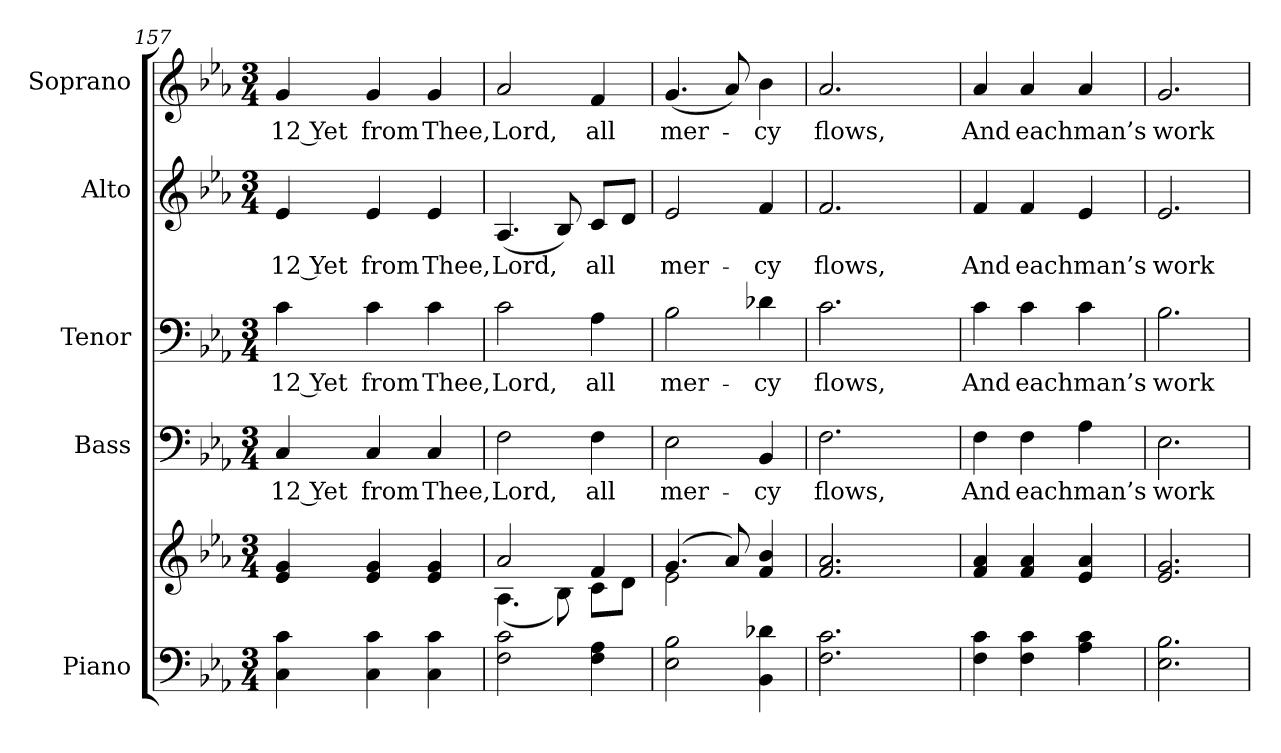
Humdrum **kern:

**kern	**kern	**kern	**text	**kern	**text	**kern	**text	**kern	**text
*part5	*part5	*part4	*part4	*part3	*part3	*part2	*part2	*part1	*part1
*staff6	*staff5	*staff4	*staff4	*staff3	*staff3	*staff2	*staff2	*staff1	*staff1
*I"Piano	*	*I"Bass	*	*I"Tenor	*	*I"Alto	*	*I"Soprano	*
*I'Pno.	*	*I'B.	*	*I'T.	*	*I'A.	*	*I'S.	*
!!LO:PB:g=z
*clefF4	*clefG2	*clefF4	*	*clefF4	*	*clefG2	*	*clefG2	*
*k[b-e-a-]	*k[b-e-a-]	*k[b-e-a-]	*	*k[b-e-a-]	*	*k[b-e-a-]	*	*k[b-e-a-]	*
*E-:	*E-:	*E-:	*	*E-:	*	*E-:	*	*E-:	*
*M3/4	*M3/4	*M3/4	*	*M3/4	*	*M3/4	*	*M3/4	*
=157	=157	=157	=157	=157	=157	=157	=157	=157	=157
*	*^	*	*	*	*	*	*	*	*
!	!	!	!	!LO:LY:b:color=#000000	!	!	!	!	!	!
!	!	!	!	!	!	!LO:LY:b:color=#000000	!	!	!	!
!	!	!	!	!	!	!	!	!LO:LY:b:color=#000000	!	!
!	!	!	!	!	!	!	!	!	!	!LO:LY:b:color=#000000
4Ci\ 4ci	4e-i/ 4gi	4ryy	4Ci/	12 Yet	4ci\	12 Yet	4e-i/	12 Yet	4gi/	12 Yet
!	!	!	!	!LO:LY:b:color=#000000	!	!	!	!	!	!
!	!	!	!	!	!	!LO:LY:b:color=#000000	!	!	!	!
!	!	!	!	!	!	!	!	!LO:LY:b:color=#000000	!	!
!	!	!	!	!	!	!	!	!	!	!LO:LY:b:color=#000000
4Ci\ 4ci	4e-i/ 4gi	4ryy	4Ci/	from	4ci\	from	4e-i/	from	4gi/	from
!	!	!	!	!LO:LY:b:color=#000000	!	!	!	!	!	!
!	!	!	!	!	!	!LO:LY:b:color=#000000	!	!	!	!
!	!	!	!	!	!	!	!	!LO:LY:b:color=#000000	!	!
!	!	!	!	!	!	!	!	!	!	!LO:LY:b:color=#000000
4Ci\ 4ci	4e-i/ 4gi	4ryy	4Ci/	Thee,	4ci\	Thee,	4e-i/	Thee,	4gi/	Thee,
=158	=158	=158	=158	=158	=158	=158	=158	=158	=158	=158
!	!	!	!	!LO:LY:b:color=#000000	!	!	!	!	!	!
!	!	!	!	!	!	!LO:LY:b:color=#000000	!	!	!	!
!	!	!	!	!	!	!	!	!LO:LY:b:color=#000000	!	!
!	!	!	!	!	!	!	!	!	!	!LO:LY:b:color=#000000
2Fi\ 2ci	2a-i/	(4.A-i\	2Fi\	Lord,	2ci\	Lord,	(4.A-i/	Lord,	2a-i/	Lord,
.	.	8B-i\)	.	.	.	.	8B-i/)	.	.	.
!	!	!	!	!LO:LY:b:color=#000000	!	!	!	!	!	!
!	!	!	!	!	!	!LO:LY:b:color=#000000	!	!	!	!
!	!	!	!	!	!	!	!	!LO:LY:b:color=#000000	!	!
!	!	!	!	!	!	!	!	!	!	!LO:LY:b:color=#000000
4Fi\ 4A-i	4fi/	8ci\L	4Fi\	all	4A-i\	all	8ci/L	all	4fi/	all
.	.	8di\J	.	.	.	.	8di/J	.	.	.
=159	=159	=159	=159	=159	=159	=159	=159	=159	=159	=159
!	!	!	!	!LO:LY:b:color=#000000	!	!	!	!	!	!
!	!	!	!	!	!	!LO:LY:b:color=#000000	!	!	!	!
!	!	!	!	!	!	!	!	!LO:LY:b:color=#000000	!	!
!	!	!	!	!	!	!	!	!	!	!LO:LY:b:color=#000000
2E-i\ 2B-i	(4.gi/	2e-i\	2E-i\	mer-	2B-i\	mer-	2e-i/	mer-	(4.gi/	mer-
.	8a-i/)	.	.	.	.	.	.	.	8a-i/)	.
!	!	!	!	!LO:LY:b:color=#000000	!	!	!	!	!	!
!	!	!	!	!	!	!LO:LY:b:color=#000000	!	!	!	!
!	!	!	!	!	!	!	!	!LO:LY:b:color=#000000	!	!
!	!	!	!	!	!	!	!	!	!	!LO:LY:b:color=#000000
4BB-i\ 4d-Xi	4fi/ 4b-i	4ryy	4BB-i/	-cy	4d-Xi\	-cy	4fi/	-cy	4b-i\	-cy
=160	=160	=160	=160	=160	=160	=160	=160	=160	=160	=160
!	!	!	!	!LO:LY:b:color=#000000	!	!	!	!	!	!
!	!	!	!	!	!	!LO:LY:b:color=#000000	!	!	!	!
!	!	!	!	!	!	!	!	!LO:LY:b:color=#000000	!	!
!	!	!	!	!	!	!	!	!	!	!LO:LY:b:color=#000000
2.Fi\ 2.ci	2.fi/ 2.a-i	4ryy	2.Fi\	flows,	2.ci\	flows,	2.fi/	flows,	2.a-i/	flows,
.	.	4ryy	.	.	.	.	.	.	.	.
.	.	4ryy	.	.	.	.	.	.	.	.
=161	=161	=161	=161	=161	=161	=161	=161	=161	=161	=161
!	!	!	!	!LO:LY:b:color=#000000	!	!	!	!	!	!
!	!	!	!	!	!	!LO:LY:b:color=#000000	!	!	!	!
!	!	!	!	!	!	!	!	!LO:LY:b:color=#000000	!	!
!	!	!	!	!	!	!	!	!	!	!LO:LY:b:color=#000000
4Fi\ 4ci	4fi/ 4a-i	4ryy	4Fi\	And	4ci\	And	4fi/	And	4a-i/	And
!	!	!	!	!LO:LY:b:color=#000000	!	!	!	!	!	!
!	!	!	!	!	!	!LO:LY:b:color=#000000	!	!	!	!
!	!	!	!	!	!	!	!	!LO:LY:b:color=#000000	!	!
!	!	!	!	!	!	!	!	!	!	!LO:LY:b:color=#000000
4Fi\ 4ci	4fi/ 4a-i	4ryy	4Fi\	each	4ci\	each	4fi/	each	4a-i/	each
!	!	!	!	!LO:LY:b:color=#000000	!	!	!	!	!	!
!	!	!	!	!	!	!LO:LY:b:color=#000000	!	!	!	!
!	!	!	!	!	!	!	!	!LO:LY:b:color=#000000	!	!
!	!	!	!	!	!	!	!	!	!	!LO:LY:b:color=#000000
4A-i\ 4ci	4e-i/ 4a-i	4ryy	4A-i\	man’s	4ci\	man’s	4e-i/	man’s	4a-i/	man’s
*	*v	*v	*	*	*	*	*	*	*	*
=162	=162	=162	=162	=162	=162	=162	=162	=162	=162
*	*^	*	*	*	*	*	*	*	*
!	!	!	!	!LO:LY:b:color=#000000	!	!	!	!	!	!
*	*v	*v	*	*	*	*	*	*	*	*
*	*^	*	*	*	*	*	*	*	*
!	!	!	!	!	!	!LO:LY:b:color=#000000	!	!	!	!
*	*v	*v	*	*	*	*	*	*	*	*
*	*^	*	*	*	*	*	*	*	*
!	!	!	!	!	!	!	!	!LO:LY:b:color=#000000	!	!
*	*v	*v	*	*	*	*	*	*	*	*
*	*^	*	*	*	*	*	*	*	*
!	!	!	!	!	!	!	!	!	!	!LO:LY:b:color=#000000
*	*v	*v	*	*	*	*	*	*	*	*
2.E-i\ 2.B-i	2.e-i/ 2.gi	2.E-i\	work	2.B-i\	work	2.e-i/	work	2.gi/	work
=	=	=	=	=	=	=	=	=	=
*-	*-	*-	*-	*-	*-	*-	*-	*-	*-
